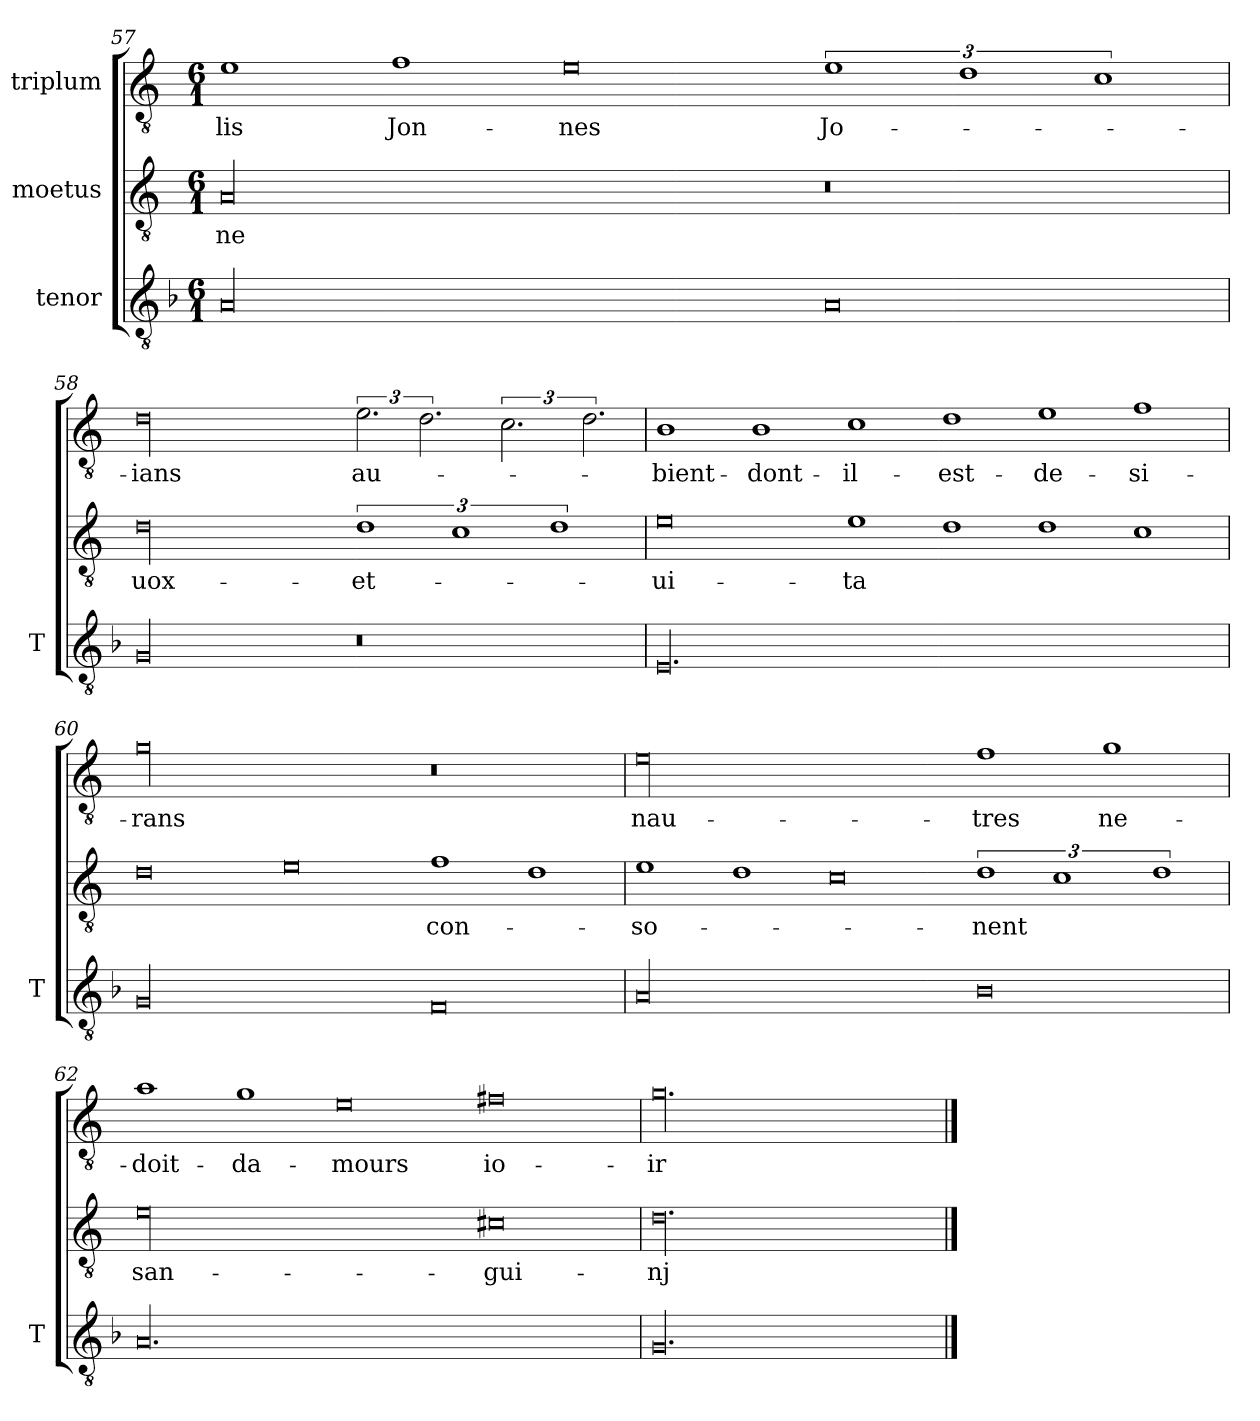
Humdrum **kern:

**kern	**kern	**text	**kern	**text
*part3	*part2	*part2	*part1	*part1
*staff3	*staff2	*staff2	*staff1	*staff1
*I"tenor	*I"moetus	*	*I"triplum	*
*I'T	*	*	*	*
*clefGv2	*clefGv2	*	*clefGv2	*
*k[b-]	*k[]	*	*k[]	*
*F:	*C:	*	*C:	*
*M6/1	*M6/1	*	*M6/1	*
=57	=57	=57	=57	=57
00A/	00A/	-ne	1e\	-lis
.	.	.	1f\	Jon-
.	.	.	0e\	-nes
0A/	0r	.	3%2e\	Jo-
.	.	.	3%2d\	.
.	.	.	3%2c\	.
=58	=58	=58	=58	=58
00G/	00d\	uox-	00d\	-ians
0r	3%2d\	et-	3.e\	au-
.	.	.	3.d\	.
.	3%2c\	.	.	.
.	.	.	3.c\	.
.	3%2d\	.	.	.
.	.	.	3.d\	.
=59	=59	=59	=59	=59
00.E/	0e\	ui-	1B\	bient-
.	.	.	1B\	dont-
.	1e\	-ta	1c\	il-
.	1d\	.	1d\	est-
.	1d\	.	1e\	de-
.	1c\	.	1f\	-si-
!!LO:PB:g=z
=60	=60	=60	=60	=60
00G/	0d\	.	00g\	-rans
.	0e\	.	.	.
0F/	1f\	con-	0r	.
.	1d\	.	.	.
=61	=61	=61	=61	=61
00A/	1e\	-so-	00e\	nau-
.	1d\	.	.	.
.	0c\	.	.	.
0B-\	3%2d\	-nent	1f\	-tres
.	3%2c\	.	.	.
.	.	.	1g\	ne-
.	3%2d\	.	.	.
=62	=62	=62	=62	=62
00.A/	00e\	san-	1a\	doit-
.	.	.	1g\	da-
.	.	.	0e\	-mours
.	0c#X\	-gui-	0f#X\	io-
=63	=63	=63	=63	=63
00.G/	00.d\	-nj	00.g\	-ir
==	==	==	==	==
*-	*-	*-	*-	*-
